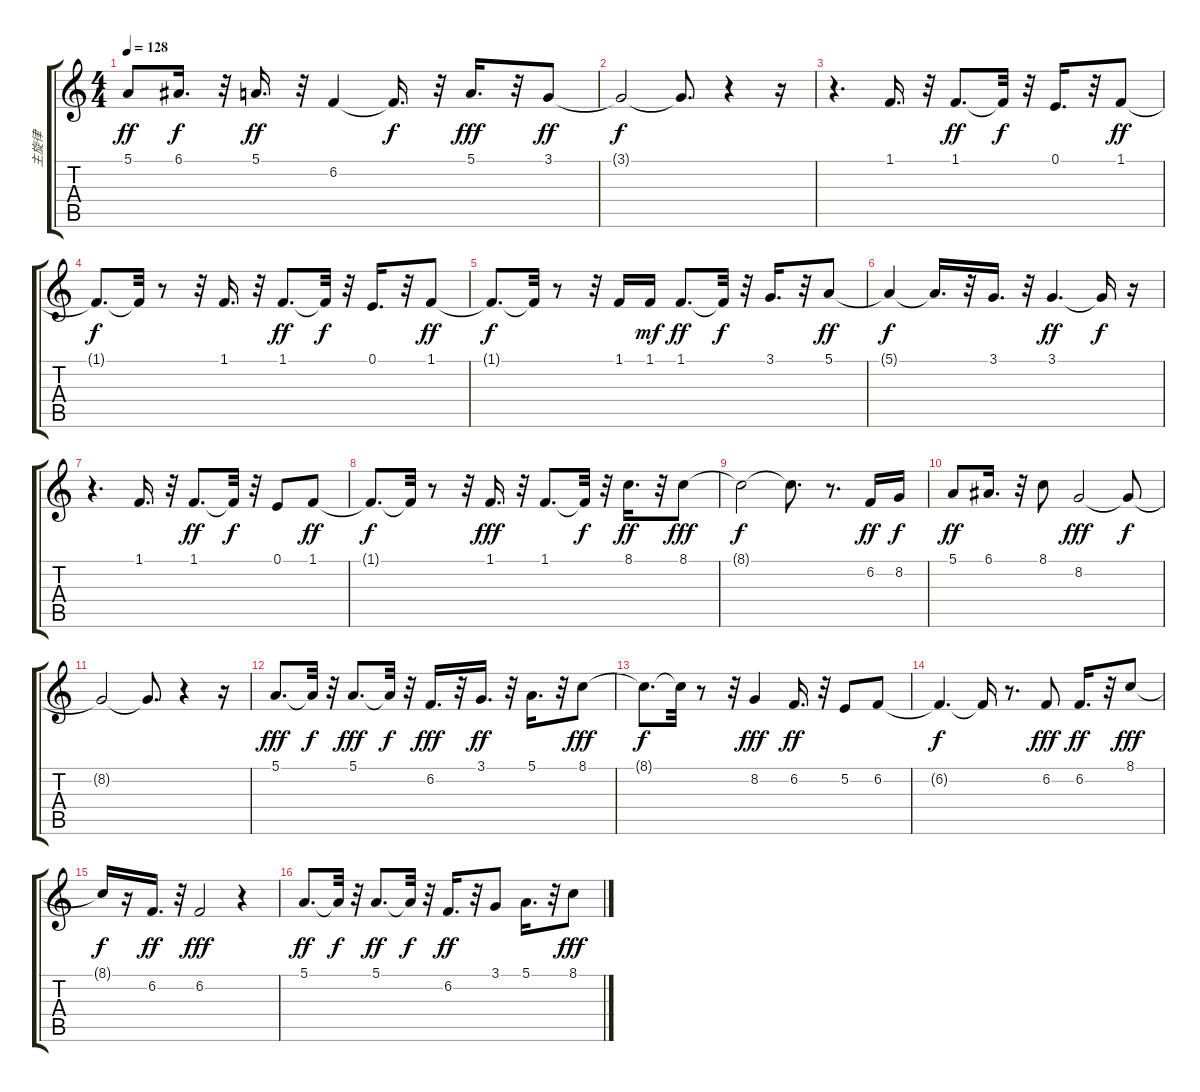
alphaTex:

\track ("主旋律" "主旋律") {instrument altosax}
\staff {score tabs}
\tuning (E4 B3 G3 D3 A2 E2) {hide}
\ts (4 4)
\tempo 128
\clef g2
\ks c
5.1.8{dy ff} 6.1.16{d dy f} r.32 5.1.16{d dy ff} r.32 6.2.4 6.2{t}.16{d dy f} r.32 5.1.16{d dy fff} r.32 3.1.8{dy ff} |
3.1{t}.2{dy f} 3.1{t}.8{d} r.4 r.16 |
r.4{d} 1.1.16{d} r.32 1.1.8{d dy ff} 1.1{t}.32{dy f} r.32 0.1.16{d} r.32 1.1.8{dy ff} |
1.1{t}.8{d dy f} 1.1{t}.32 r.8 r.32 1.1.16{d} r.32 1.1.8{d dy ff} 1.1{t}.32{dy f} r.32 0.1.16{d} r.32 1.1.8{dy ff} |
1.1{t}.8{d dy f} 1.1{t}.32 r.8 r.32 1.1.16 1.1.16{dy mf} 1.1.8{d dy ff} 1.1{t}.32{dy f} r.32 3.1.16{d} r.32 5.1.8{dy ff} |
5.1{t}.4{dy f} 5.1{t}.16{d} r.32 3.1.16{d} r.32 3.1.4{d dy ff} 3.1{t}.16{dy f} r.16 |
r.4{d} 1.1.16{d} r.32 1.1.8{d dy ff} 1.1{t}.32{dy f} r.32 0.1.8 1.1.8{dy ff} |
1.1{t}.8{d dy f} 1.1{t}.32 r.8 r.32 1.1.16{d dy fff} r.32 1.1.8{d} 1.1{t}.32{dy f} r.32 8.1.16{d dy ff} r.32 8.1.8{dy fff} |
8.1{t}.2{dy f} 8.1{t}.8{d} r.8{d} 6.2.16{dy ff} 8.2.16{dy f} |
5.1.8{dy ff} 6.1.16{d} r.32 8.1.8 8.2.2{dy fff} 8.2{t}.8{dy f} |
8.2{t}.2 8.2{t}.8{d} r.4 r.16 |
5.1.8{d dy fff} 5.1{t}.32{dy f} r.32 5.1.8{d dy fff} 5.1{t}.32{dy f} r.32 6.2.16{d dy fff} r.32 3.1.16{d dy ff} r.32 5.1.16{d} r.32 8.1.8{dy fff} |
8.1{t}.8{d dy f} 8.1{t}.32 r.8 r.32 8.2.4{dy fff} 6.2.16{d dy ff} r.32 5.2.8 6.2.8 |
6.2{t}.4{d dy f} 6.2{t}.16 r.8{d} 6.2.8{dy fff} 6.2.16{d dy ff} r.32 8.1.8{dy fff} |
8.1{t}.16{dy f} r.16 6.2.16{d dy ff} r.32 6.2.2{dy fff} r.4 |
5.1.8{d dy ff} 5.1{t}.32{dy f} r.32 5.1.8{d dy ff} 5.1{t}.32{dy f} r.32 6.2.16{d dy ff} r.32 3.1.8 5.1.16{d} r.32 8.1.8{dy fff}
